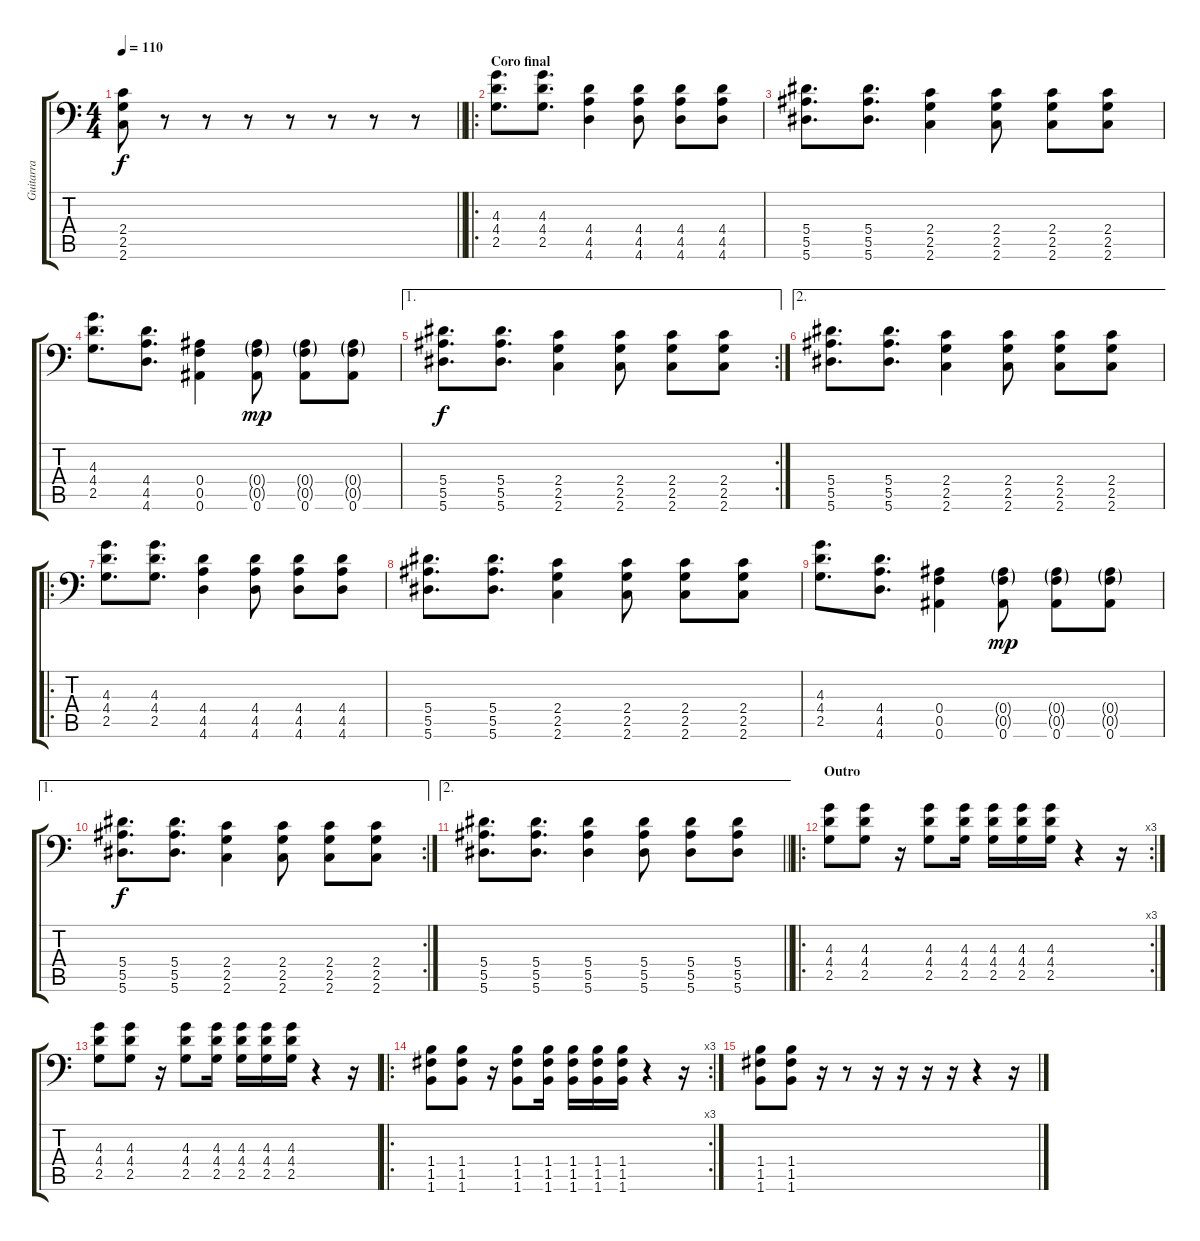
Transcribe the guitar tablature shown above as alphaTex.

\track ("Guitarra" "Guitarra") {instrument distortionguitar}
\staff {score tabs}
\tuning (C4 G3 Eb3 Bb2 F2 Bb1) {hide}
\ts (4 4)
\tempo 110
\clef f4
\barLineRight lightlight
\ks c
(2.4 2.5 2.6).8{dy f} r.8 r.8 r.8 r.8 r.8 r.8 r.8 |
\ro
\section ("" "Coro final")
(4.3 4.4 2.5).8{d} (4.3 4.4 2.5).8{d} (4.4 4.5 4.6).4 (4.4 4.5 4.6).8 (4.4 4.5 4.6).8 (4.4 4.5 4.6).8 |
(5.4 5.5 5.6).8{d} (5.4 5.5 5.6).8{d} (2.4 2.5 2.6).4 (2.4 2.5 2.6).8 (2.4 2.5 2.6).8 (2.4 2.5 2.6).8 |
(4.3 4.4 2.5).8{d} (4.4 4.5 4.6).8{d} (0.4 0.5 0.6).4 (0.4{g} 0.5{g} 0.6).8{dy mp} (0.4{g} 0.5{g} 0.6).8 (0.4{g} 0.5{g} 0.6).8 |
\ae 1
\rc 2
(5.4 5.5 5.6).8{d dy f} (5.4 5.5 5.6).8{d} (2.4 2.5 2.6).4 (2.4 2.5 2.6).8 (2.4 2.5 2.6).8 (2.4 2.5 2.6).8 |
\ae 2
(5.4 5.5 5.6).8{d} (5.4 5.5 5.6).8{d} (2.4 2.5 2.6).4 (2.4 2.5 2.6).8 (2.4 2.5 2.6).8 (2.4 2.5 2.6).8 |
\ro
(4.3 4.4 2.5).8{d} (4.3 4.4 2.5).8{d} (4.4 4.5 4.6).4 (4.4 4.5 4.6).8 (4.4 4.5 4.6).8 (4.4 4.5 4.6).8 |
(5.4 5.5 5.6).8{d} (5.4 5.5 5.6).8{d} (2.4 2.5 2.6).4 (2.4 2.5 2.6).8 (2.4 2.5 2.6).8 (2.4 2.5 2.6).8 |
(4.3 4.4 2.5).8{d} (4.4 4.5 4.6).8{d} (0.4 0.5 0.6).4 (0.4{g} 0.5{g} 0.6).8{dy mp} (0.4{g} 0.5{g} 0.6).8 (0.4{g} 0.5{g} 0.6).8 |
\ae 1
\rc 2
(5.4 5.5 5.6).8{d dy f} (5.4 5.5 5.6).8{d} (2.4 2.5 2.6).4 (2.4 2.5 2.6).8 (2.4 2.5 2.6).8 (2.4 2.5 2.6).8 |
\ae 2
\barLineRight lightlight
(5.4 5.5 5.6).8{d} (5.4 5.5 5.6).8{d} (5.4 5.5 5.6).4 (5.4 5.5 5.6).8 (5.4 5.5 5.6).8 (5.4 5.5 5.6).8 |
\ro
\rc 3
\section ("" "Outro")
(4.3 4.4 2.5).8 (4.3 4.4 2.5).8 r.16 (4.3 4.4 2.5).8 (4.3 4.4 2.5).16 (4.3 4.4 2.5).16 (4.3 4.4 2.5).16 (4.3 4.4 2.5).16 r.4 r.16 |
(4.3 4.4 2.5).8 (4.3 4.4 2.5).8 r.16 (4.3 4.4 2.5).8 (4.3 4.4 2.5).16 (4.3 4.4 2.5).16 (4.3 4.4 2.5).16 (4.3 4.4 2.5).16 r.4 r.16 |
\ro
\rc 3
(1.4 1.5 1.6).8 (1.4 1.5 1.6).8 r.16 (1.4 1.5 1.6).8 (1.4 1.5 1.6).16 (1.4 1.5 1.6).16 (1.4 1.5 1.6).16 (1.4 1.5 1.6).16 r.4 r.16 |
(1.4 1.5 1.6).8 (1.4 1.5 1.6).8 r.16 r.8 r.16 r.16 r.16 r.16 r.4 r.16
